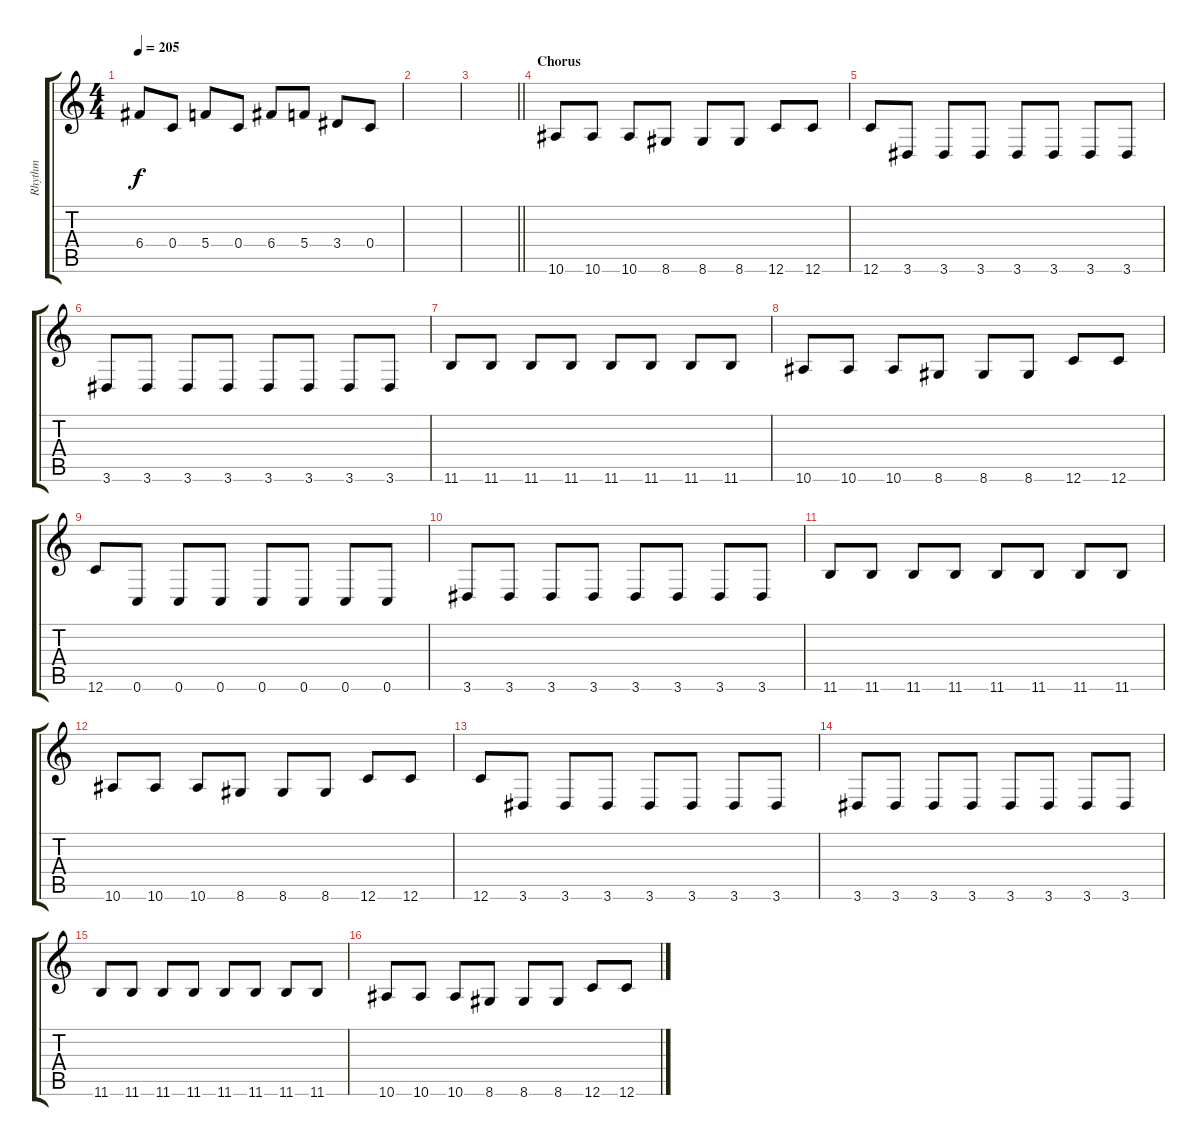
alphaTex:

\track ("Rhythm" "Rhythm") {instrument overdrivenguitar}
\staff {score tabs}
\tuning (D4 A3 F3 C3 G2 C2) {hide}
\ts (4 4)
\tempo 205
\clef g2
\ks c
6.4.8{dy f} 0.4.8 5.4.8 0.4.8 6.4.8 5.4.8 3.4.8 0.4.8 |
|
\barLineRight lightlight
|
\section ("" "Chorus")
10.6.8 10.6.8 10.6.8 8.6.8 8.6.8 8.6.8 12.6.8 12.6.8 |
12.6.8 3.6.8 3.6.8 3.6.8 3.6.8 3.6.8 3.6.8 3.6.8 |
3.6.8 3.6.8 3.6.8 3.6.8 3.6.8 3.6.8 3.6.8 3.6.8 |
11.6.8 11.6.8 11.6.8 11.6.8 11.6.8 11.6.8 11.6.8 11.6.8 |
10.6.8 10.6.8 10.6.8 8.6.8 8.6.8 8.6.8 12.6.8 12.6.8 |
12.6.8 0.6.8 0.6.8 0.6.8 0.6.8 0.6.8 0.6.8 0.6.8 |
3.6.8 3.6.8 3.6.8 3.6.8 3.6.8 3.6.8 3.6.8 3.6.8 |
11.6.8 11.6.8 11.6.8 11.6.8 11.6.8 11.6.8 11.6.8 11.6.8 |
10.6.8 10.6.8 10.6.8 8.6.8 8.6.8 8.6.8 12.6.8 12.6.8 |
12.6.8 3.6.8 3.6.8 3.6.8 3.6.8 3.6.8 3.6.8 3.6.8 |
3.6.8 3.6.8 3.6.8 3.6.8 3.6.8 3.6.8 3.6.8 3.6.8 |
11.6.8 11.6.8 11.6.8 11.6.8 11.6.8 11.6.8 11.6.8 11.6.8 |
10.6.8 10.6.8 10.6.8 8.6.8 8.6.8 8.6.8 12.6.8 12.6.8
